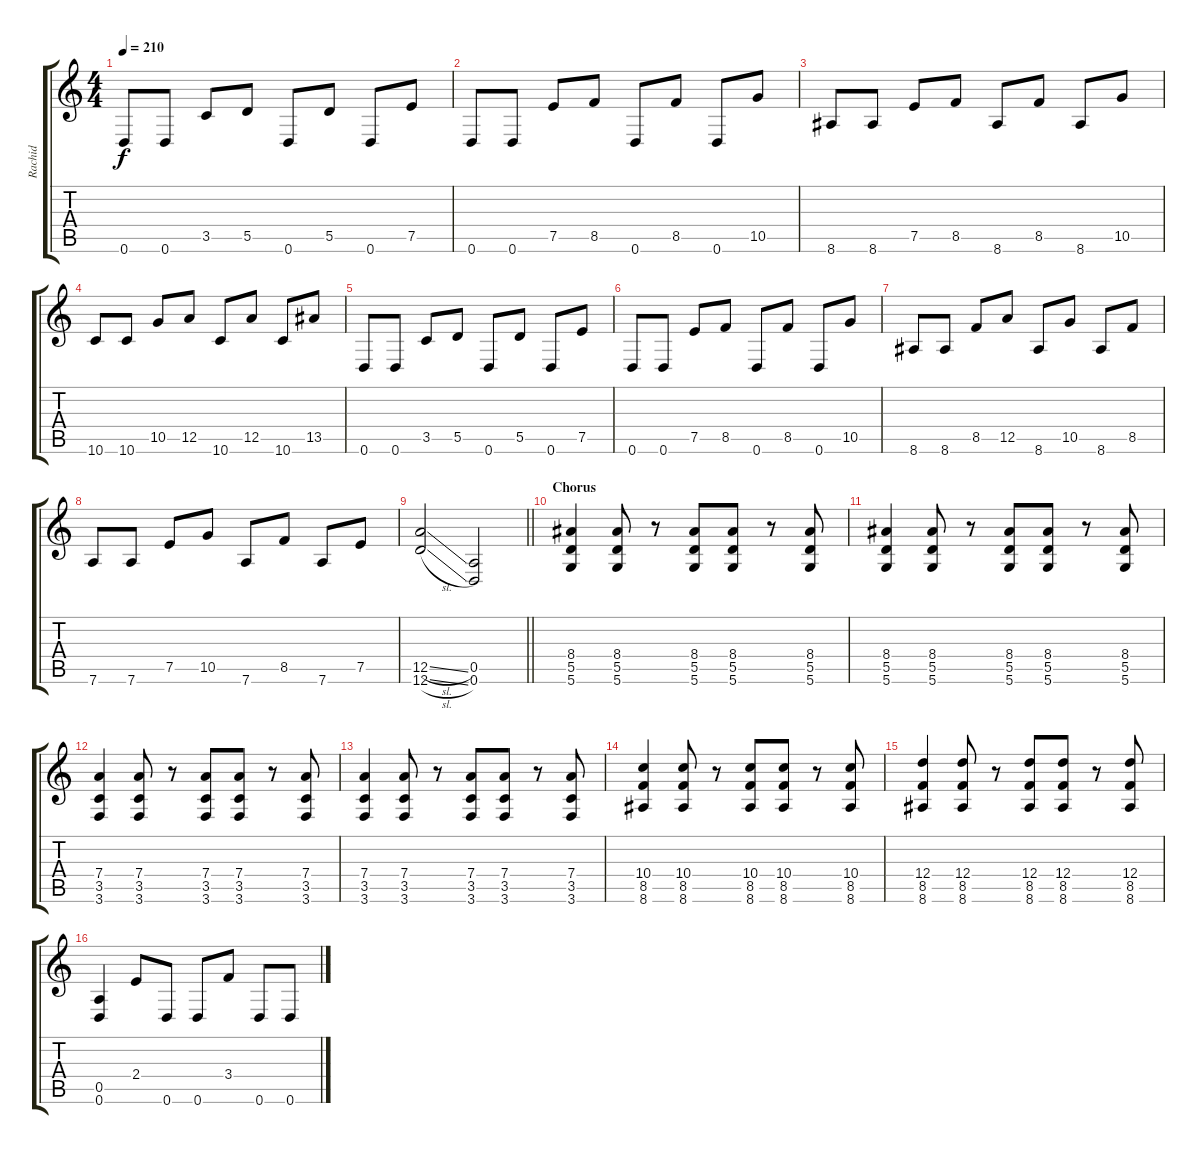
\track ("Rachid" "Rachid") {instrument distortionguitar}
\staff {score tabs}
\tuning (E4 B3 G3 D3 A2 D2) {hide}
\ts (4 4)
\tempo 210
\clef g2
\ks c
0.6.8{dy f} 0.6.8 3.5.8 5.5.8 0.6.8 5.5.8 0.6.8 7.5.8 |
0.6.8 0.6.8 7.5.8 8.5.8 0.6.8 8.5.8 0.6.8 10.5.8 |
8.6.8 8.6.8 7.5.8 8.5.8 8.6.8 8.5.8 8.6.8 10.5.8 |
10.6.8 10.6.8 10.5.8 12.5.8 10.6.8 12.5.8 10.6.8 13.5.8 |
0.6.8 0.6.8 3.5.8 5.5.8 0.6.8 5.5.8 0.6.8 7.5.8 |
0.6.8 0.6.8 7.5.8 8.5.8 0.6.8 8.5.8 0.6.8 10.5.8 |
8.6.8 8.6.8 8.5.8 12.5.8 8.6.8 10.5.8 8.6.8 8.5.8 |
7.6.8 7.6.8 7.5.8 10.5.8 7.6.8 8.5.8 7.6.8 7.5.8 |
\barLineRight lightlight
(12.5{sl} 12.6{sl}).2 (0.5 0.6).2 |
\section ("" "Chorus")
(8.4 5.5 5.6).4 (8.4 5.5 5.6).8 r.8 (8.4 5.5 5.6).8 (8.4 5.5 5.6).8 r.8 (8.4 5.5 5.6).8 |
(8.4 5.5 5.6).4 (8.4 5.5 5.6).8 r.8 (8.4 5.5 5.6).8 (8.4 5.5 5.6).8 r.8 (8.4 5.5 5.6).8 |
(7.4 3.5 3.6).4 (7.4 3.5 3.6).8 r.8 (7.4 3.5 3.6).8 (7.4 3.5 3.6).8 r.8 (7.4 3.5 3.6).8 |
(7.4 3.5 3.6).4 (7.4 3.5 3.6).8 r.8 (7.4 3.5 3.6).8 (7.4 3.5 3.6).8 r.8 (7.4 3.5 3.6).8 |
(10.4 8.5 8.6).4 (10.4 8.5 8.6).8 r.8 (10.4 8.5 8.6).8 (10.4 8.5 8.6).8 r.8 (10.4 8.5 8.6).8 |
(12.4 8.5 8.6).4 (12.4 8.5 8.6).8 r.8 (12.4 8.5 8.6).8 (12.4 8.5 8.6).8 r.8 (12.4 8.5 8.6).8 |
(0.5 0.6).4 2.4.8 0.6.8 0.6.8 3.4.8 0.6.8 0.6.8
